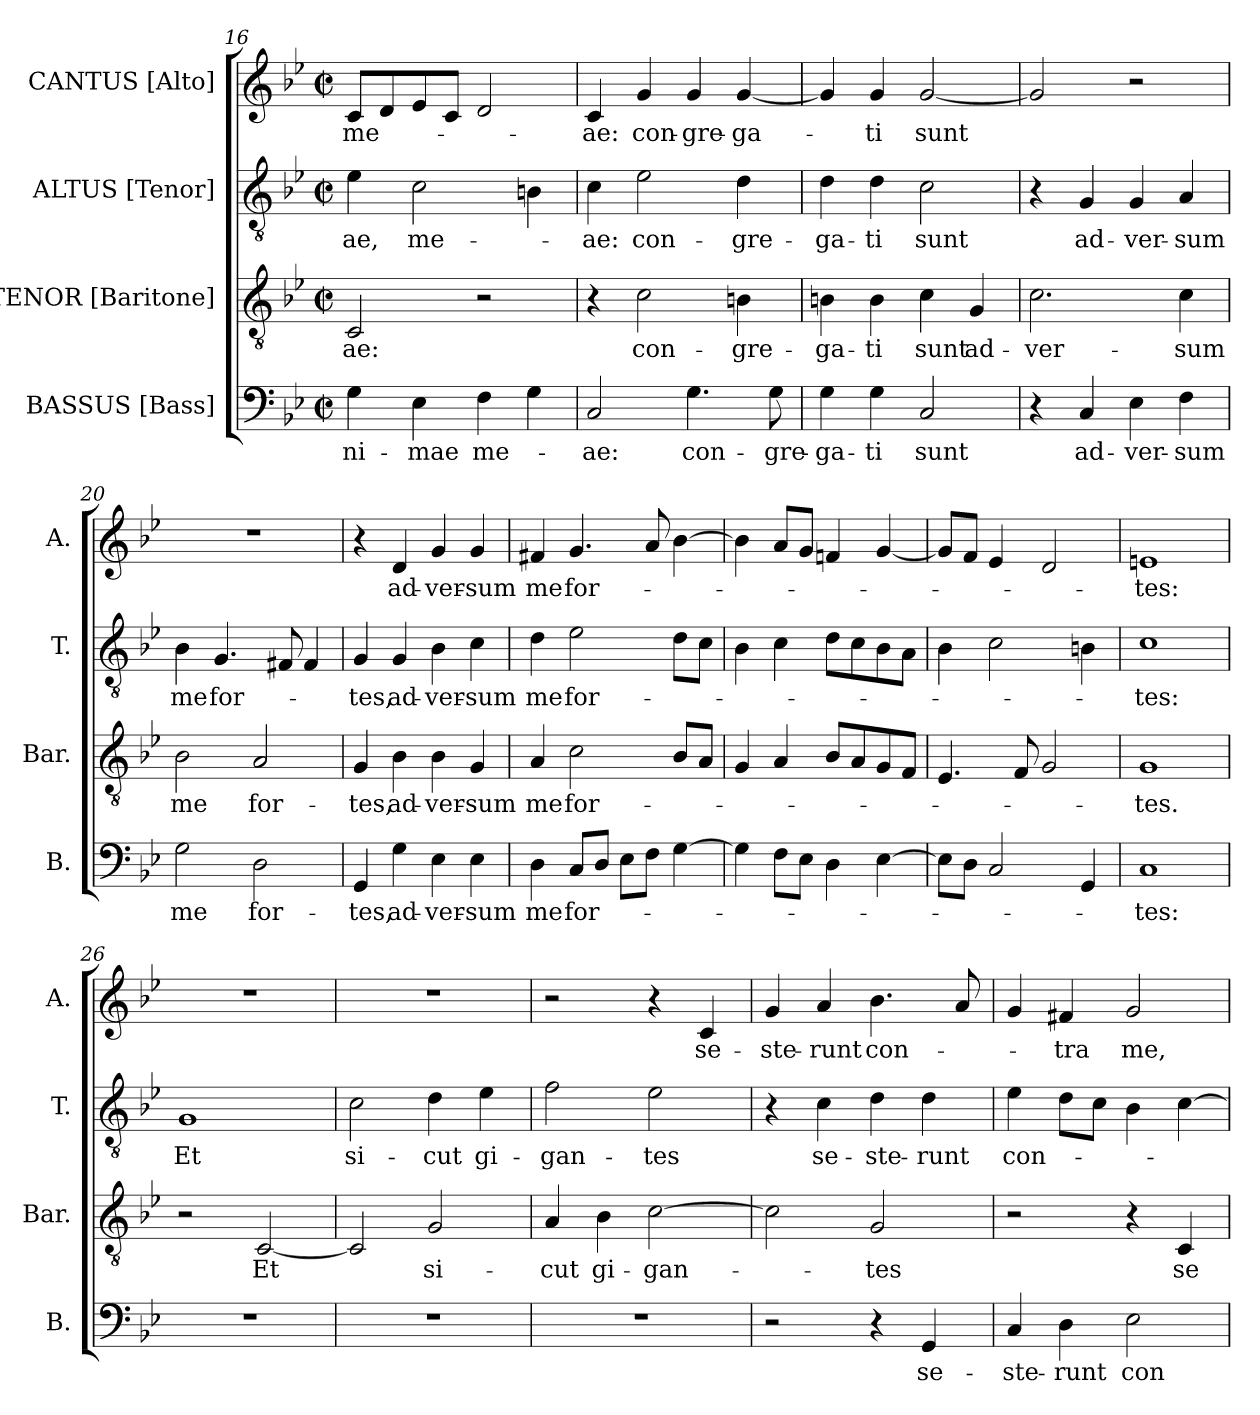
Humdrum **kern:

**kern	**text	**kern	**text	**kern	**text	**kern	**text
*part4	*part4	*part3	*part3	*part2	*part2	*part1	*part1
*staff4	*staff4	*staff3	*staff3	*staff2	*staff2	*staff1	*staff1
*I"BASSUS [Bass]	*	*I"TENOR [Baritone]	*	*I"ALTUS [Tenor]	*	*I"CANTUS [Alto]	*
*I'B.	*	*I'Bar.	*	*I'T.	*	*I'A.	*
*clefF4	*	*clefGv2	*	*clefGv2	*	*clefG2	*
*k[b-e-]	*	*k[b-e-]	*	*k[b-e-]	*	*k[b-e-]	*
*B-:	*	*B-:	*	*B-:	*	*B-:	*
*M2/2	*	*M2/2	*	*M2/2	*	*M2/2	*
*met(c|)	*	*met(c|)	*	*met(c|)	*	*met(c|)	*
=16	=16	=16	=16	=16	=16	=16	=16
!	!LO:LY:b	!	!LO:LY:b	!	!LO:LY:b	!	!LO:LY:b
4G\	-ni-	2C/	-ae:	4e-\	-ae,	8c/L	me-
.	.	.	.	.	.	8d/	.
!	!LO:LY:b	!	!	!	!LO:LY:b	!	!
4E-\	-mae	.	.	2c\	me-	8e-/	.
.	.	.	.	.	.	8c/J	.
!	!LO:LY:b	!	!	!	!	!	!
4F\	me-	2r	.	.	.	2d/	.
4G\	.	.	.	4Bn\	.	.	.
=17	=17	=17	=17	=17	=17	=17	=17
!	!LO:LY:b	!	!	!	!LO:LY:b	!	!LO:LY:b
2C/	-ae:	4r	.	4c\	-ae:	4c/	-ae:
!	!	!	!LO:LY:b	!	!LO:LY:b	!	!LO:LY:b
.	.	2c\	con-	2e-\	con-	4g/	con-
!	!LO:LY:b	!	!	!	!	!	!LO:LY:b:rj
4.G\	con-	.	.	.	.	4g/	-gre-
!	!	!	!LO:LY:b	!	!LO:LY:b	!	!LO:LY:b
.	.	4Bn\	-gre-	4d\	-gre-	[<4g/	-ga-
!	!LO:LY:b	!	!	!	!	!	!
8G\	-gre-	.	.	.	.	.	.
=18	=18	=18	=18	=18	=18	=18	=18
!	!LO:LY:b	!	!LO:LY:b	!	!LO:LY:b	!	!
4G\	-ga-	4Bn\	-ga-	4d\	-ga-	4g/]	.
!	!LO:LY:b	!	!LO:LY:b	!	!LO:LY:b	!	!LO:LY:b
4G\	-ti	4B\	-ti	4d\	-ti	4g/	-ti
!	!LO:LY:b	!	!LO:LY:b	!	!LO:LY:b	!	!LO:LY:b
2C/	sunt	4c\	sunt	2c\	sunt	[<2g/	sunt
!	!	!	!LO:LY:b	!	!	!	!
.	.	4G/	ad-	.	.	.	.
=19	=19	=19	=19	=19	=19	=19	=19
!	!	!	!LO:LY:b	!	!	!	!
4r	.	2.c\	-ver-	4r	.	2g/]	.
!	!LO:LY:b	!	!	!	!LO:LY:b	!	!
4C/	ad-	.	.	4G/	ad-	.	.
!	!LO:LY:b	!	!	!	!LO:LY:b	!	!
4E-\	-ver-	.	.	4G/	-ver-	2r	.
!	!LO:LY:b:rj	!	!LO:LY:b	!	!LO:LY:b:rj	!	!
4F\	-sum	4c\	-sum	4A/	-sum	.	.
!!LO:PB:g=z
=20	=20	=20	=20	=20	=20	=20	=20
!	!LO:LY:b	!	!LO:LY:b	!	!LO:LY:b	!	!
2G\	me	2B-\	me	4B-\	me	1r	.
!	!	!	!	!	!LO:LY:b	!	!
.	.	.	.	4.G/	for-	.	.
!	!LO:LY:b	!	!LO:LY:b	!	!	!	!
2D\	for-	2A/	for-	.	.	.	.
.	.	.	.	8F#X/	.	.	.
.	.	.	.	4F#/	.	.	.
=21	=21	=21	=21	=21	=21	=21	=21
!	!LO:LY:b	!	!LO:LY:b	!	!LO:LY:b	!	!
4GG/	-tes,	4G/	-tes,	4G/	-tes,	4r	.
!	!LO:LY:b	!	!LO:LY:b	!	!LO:LY:b	!	!LO:LY:b
4G\	ad-	4B-\	ad-	4G/	ad-	4d/	ad-
!	!LO:LY:b	!	!LO:LY:b	!	!LO:LY:b	!	!LO:LY:b
4E-\	-ver-	4B-\	-ver-	4B-\	-ver-	4g/	-ver-
!	!LO:LY:b:rj	!	!LO:LY:b:rj	!	!LO:LY:b:rj	!	!LO:LY:b:rj
4E-\	-sum	4G/	-sum	4c\	-sum	4g/	-sum
=22	=22	=22	=22	=22	=22	=22	=22
!	!LO:LY:b	!	!LO:LY:b	!	!LO:LY:b	!	!LO:LY:b
4D\	me	4A/	me	4d\	me	4f#X/	me
!	!LO:LY:b	!	!LO:LY:b	!	!LO:LY:b	!	!LO:LY:b
8C/L	for-	2c\	for-	2e-\	for-	4.g/	for-
8D/J	.	.	.	.	.	.	.
8E-\L	.	.	.	.	.	.	.
8F\J	.	.	.	.	.	8a/	.
[>4G\	.	8B-/L	.	8d\L	.	[>4b-\	.
.	.	8A/J	.	8c\J	.	.	.
=23	=23	=23	=23	=23	=23	=23	=23
4G\]	.	4G/	.	4B-\	.	4b-\]	.
8F\L	.	4A/	.	4c\	.	8a/L	.
8E-\J	.	.	.	.	.	8g/J	.
4D\	.	8B-/L	.	8d\L	.	4fn/	.
.	.	8A/	.	8c\	.	.	.
[>4E-\	.	8G/	.	8B-\	.	[<4g/	.
.	.	8F/J	.	8A\J	.	.	.
=24	=24	=24	=24	=24	=24	=24	=24
8E-\L]	.	4.E-/	.	4B-\	.	8g/L]	.
8D\J	.	.	.	.	.	8f/J	.
2C/	.	.	.	2c\	.	4e-/	.
.	.	8F/	.	.	.	.	.
.	.	2G/	.	.	.	2d/	.
4GG/	.	.	.	4Bn\	.	.	.
=25	=25	=25	=25	=25	=25	=25	=25
!	!LO:LY:b	!	!LO:LY:b	!	!LO:LY:b	!	!LO:LY:b
1C	-tes:	1G	-tes.	1c	-tes:	1en	-tes:
!!LO:LB:g=z
=26	=26	=26	=26	=26	=26	=26	=26
!	!	!	!	!	!LO:LY:b	!	!
1r	.	2r	.	1G	Et	1r	.
!	!	!	!LO:LY:b	!	!	!	!
.	.	[<2C/	Et	.	.	.	.
=27	=27	=27	=27	=27	=27	=27	=27
!	!	!	!	!	!LO:LY:b	!	!
1r	.	2C/]	.	2c\	si-	1r	.
!	!	!	!LO:LY:b	!	!LO:LY:b	!	!
.	.	2G/	si-	4d\	-cut	.	.
!	!	!	!	!	!LO:LY:b	!	!
.	.	.	.	4e-\	gi-	.	.
=28	=28	=28	=28	=28	=28	=28	=28
!	!	!	!LO:LY:b	!	!LO:LY:b	!	!
1r	.	4A/	-cut	2f\	-gan-	2r	.
!	!	!	!LO:LY:b	!	!	!	!
.	.	4B-\	gi-	.	.	.	.
!	!	!	!LO:LY:b	!	!LO:LY:b	!	!
.	.	[>2c\	-gan-	2e-\	-tes	4r	.
!	!	!	!	!	!	!	!LO:LY:b
.	.	.	.	.	.	4c/	se-
=29	=29	=29	=29	=29	=29	=29	=29
!	!	!	!	!	!	!	!LO:LY:b
2r	.	2c\]	.	4r	.	4g/	-ste-
!	!	!	!	!	!LO:LY:b	!	!LO:LY:b
.	.	.	.	4c\	se-	4a/	-runt
!	!	!	!LO:LY:b	!	!LO:LY:b	!	!LO:LY:b
4r	.	2G/	-tes	4d\	-ste-	4.b-\	con-
!	!LO:LY:b	!	!	!	!LO:LY:b	!	!
4GG/	se-	.	.	4d\	-runt	.	.
.	.	.	.	.	.	8a/	.
!!LO:LB:g=z
=30	=30	=30	=30	=30	=30	=30	=30
!	!LO:LY:b	!	!	!	!LO:LY:b	!	!
4C/	-ste-	2r	.	4e-\	con-	4g/	.
!	!LO:LY:b	!	!	!	!	!	!LO:LY:b
4D\	-runt	.	.	8d\L	.	4f#X/	-tra
.	.	.	.	8c\J	.	.	.
!	!LO:LY:b	!	!	!	!	!	!LO:LY:b
2E-\	con-	4r	.	4B-\	.	2g/	me,
!	!	!	!LO:LY:b	!	!	!	!
.	.	4C/	se-	[>4c\	.	.	.
=	=	=	=	=	=	=	=
*-	*-	*-	*-	*-	*-	*-	*-
